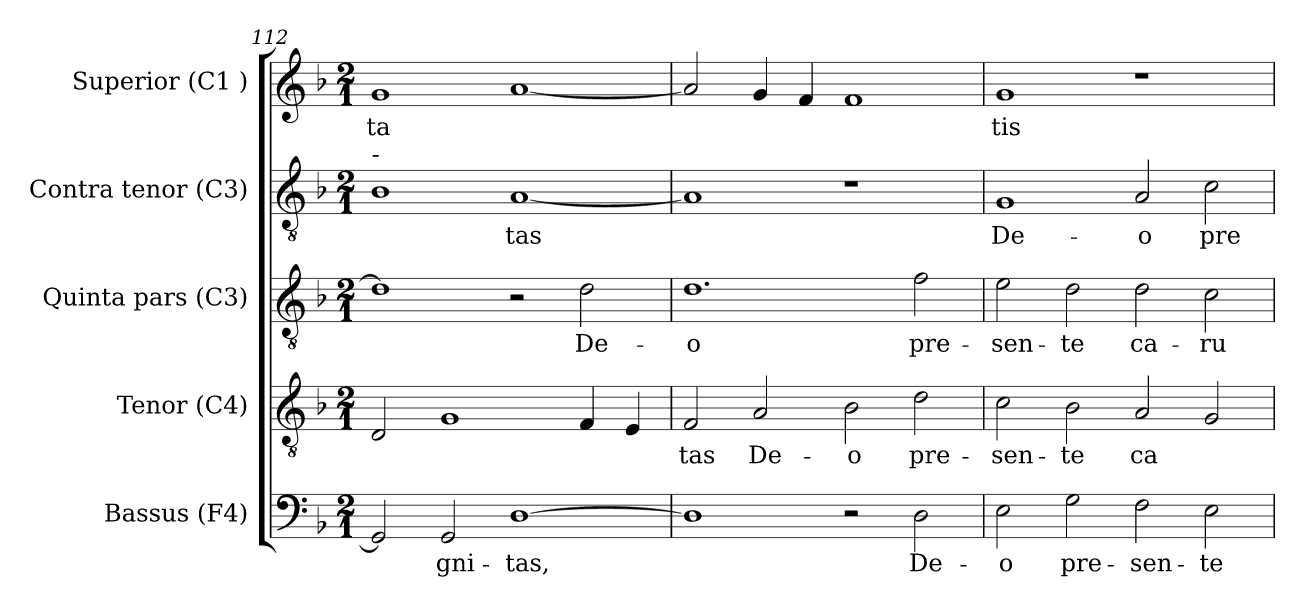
**kern	**text	**kern	**text	**kern	**text	**kern	**text	**kern	**text
*part5	*part5	*part4	*part4	*part3	*part3	*part2	*part2	*part1	*part1
*staff5	*staff5	*staff4	*staff4	*staff3	*staff3	*staff2	*staff2	*staff1	*staff1
*I"Bassus (F4)	*	*I"Tenor (C4)	*	*I"Quinta pars (C3)	*	*I"Contra tenor (C3)	*	*I"Superior (C1 )	*
*I'B.	*	*I'T.	*	*I'QP.	*	*I'C.	*	*I'S.	*
!!LO:PB:g=z
*clefF4	*	*clefGv2	*	*clefGv2	*	*clefGv2	*	*clefG2	*
*k[b-]	*	*k[b-]	*	*k[b-]	*	*k[b-]	*	*k[b-]	*
*F:	*	*F:	*	*F:	*	*F:	*	*F:	*
*M2/1	*	*M2/1	*	*M2/1	*	*M2/1	*	*M2/1	*
=112	=112	=112	=112	=112	=112	=112	=112	=112	=112
!	!	!	!	!	!	!LO:TX:a:t=-	!	!	!
!	!LO:LY:b:cj	!	!LO:LY:b:rj	!	!LO:LY:b:cj	!	!LO:LY:b:rj	!	!LO:LY:b:rj
2GG/]	--	2D/	--	1d]	.	1B-	--	1g	-ta-
!	!LO:LY:b:cj	!	!LO:LY:b:rj	!	!	!	!	!	!
2GG/	-gni-	1G	--	.	.	.	.	.	.
!	!LO:LY:b:cj	!	!	!	!	!	!LO:LY:b:rj	!	!LO:LY:b:rj
[>1D	-tas,	.	.	2r	.	[<1A	-tas	[<1a	--
!	!	!	!LO:LY:b:rj	!	!LO:LY:b:cj	!	!	!	!
.	.	4F/	--	2d\	De-	.	.	.	.
!	!	!	!LO:LY:b:rj	!	!	!	!	!	!
.	.	4E/	--	.	.	.	.	.	.
=113	=113	=113	=113	=113	=113	=113	=113	=113	=113
!	!LO:LY:b:cj	!	!LO:LY:b:rj	!	!LO:LY:b:cj	!	!LO:LY:b:rj	!	!LO:LY:b:rj
1D]	.	2F/	-tas	1.d	-o	1A]	.	2a/]	--
!	!	!	!LO:LY:b:rj	!	!	!	!	!	!LO:LY:b:rj
.	.	2A/	De-	.	.	.	.	4g/	--
!	!	!	!	!	!	!	!	!	!LO:LY:b:rj
.	.	.	.	.	.	.	.	4f/	--
!	!	!	!LO:LY:b:rj	!	!	!	!	!	!LO:LY:b:rj
2r	.	2B-\	-o	.	.	1r	.	1f	--
!	!LO:LY:b:cj	!	!LO:LY:b:rj	!	!LO:LY:b:cj	!	!	!	!
2D\	De-	2d\	pre-	2f\	pre-	.	.	.	.
=114	=114	=114	=114	=114	=114	=114	=114	=114	=114
!	!LO:LY:b:cj	!	!LO:LY:b:rj	!	!LO:LY:b:cj	!	!LO:LY:b:rj	!	!LO:LY:b:rj
2E\	-o	2c\	-sen-	2e\	-sen-	1G	De-	1g	-tis
!	!LO:LY:b:cj	!	!LO:LY:b:rj	!	!LO:LY:b:cj	!	!	!	!
2G\	pre-	2B-\	-te	2d\	-te	.	.	.	.
!	!LO:LY:b:cj	!	!LO:LY:b:rj	!	!LO:LY:b:cj	!	!LO:LY:b:rj	!	!
2F\	-sen-	2A/	ca-	2d\	ca-	2A/	-o	1r	.
!	!LO:LY:b:cj	!	!LO:LY:b:rj	!	!LO:LY:b:cj	!	!LO:LY:b:rj	!	!
2E\	-te	2G/	--	2c\	-ru-	2c\	pre-	.	.
=	=	=	=	=	=	=	=	=	=
*-	*-	*-	*-	*-	*-	*-	*-	*-	*-
